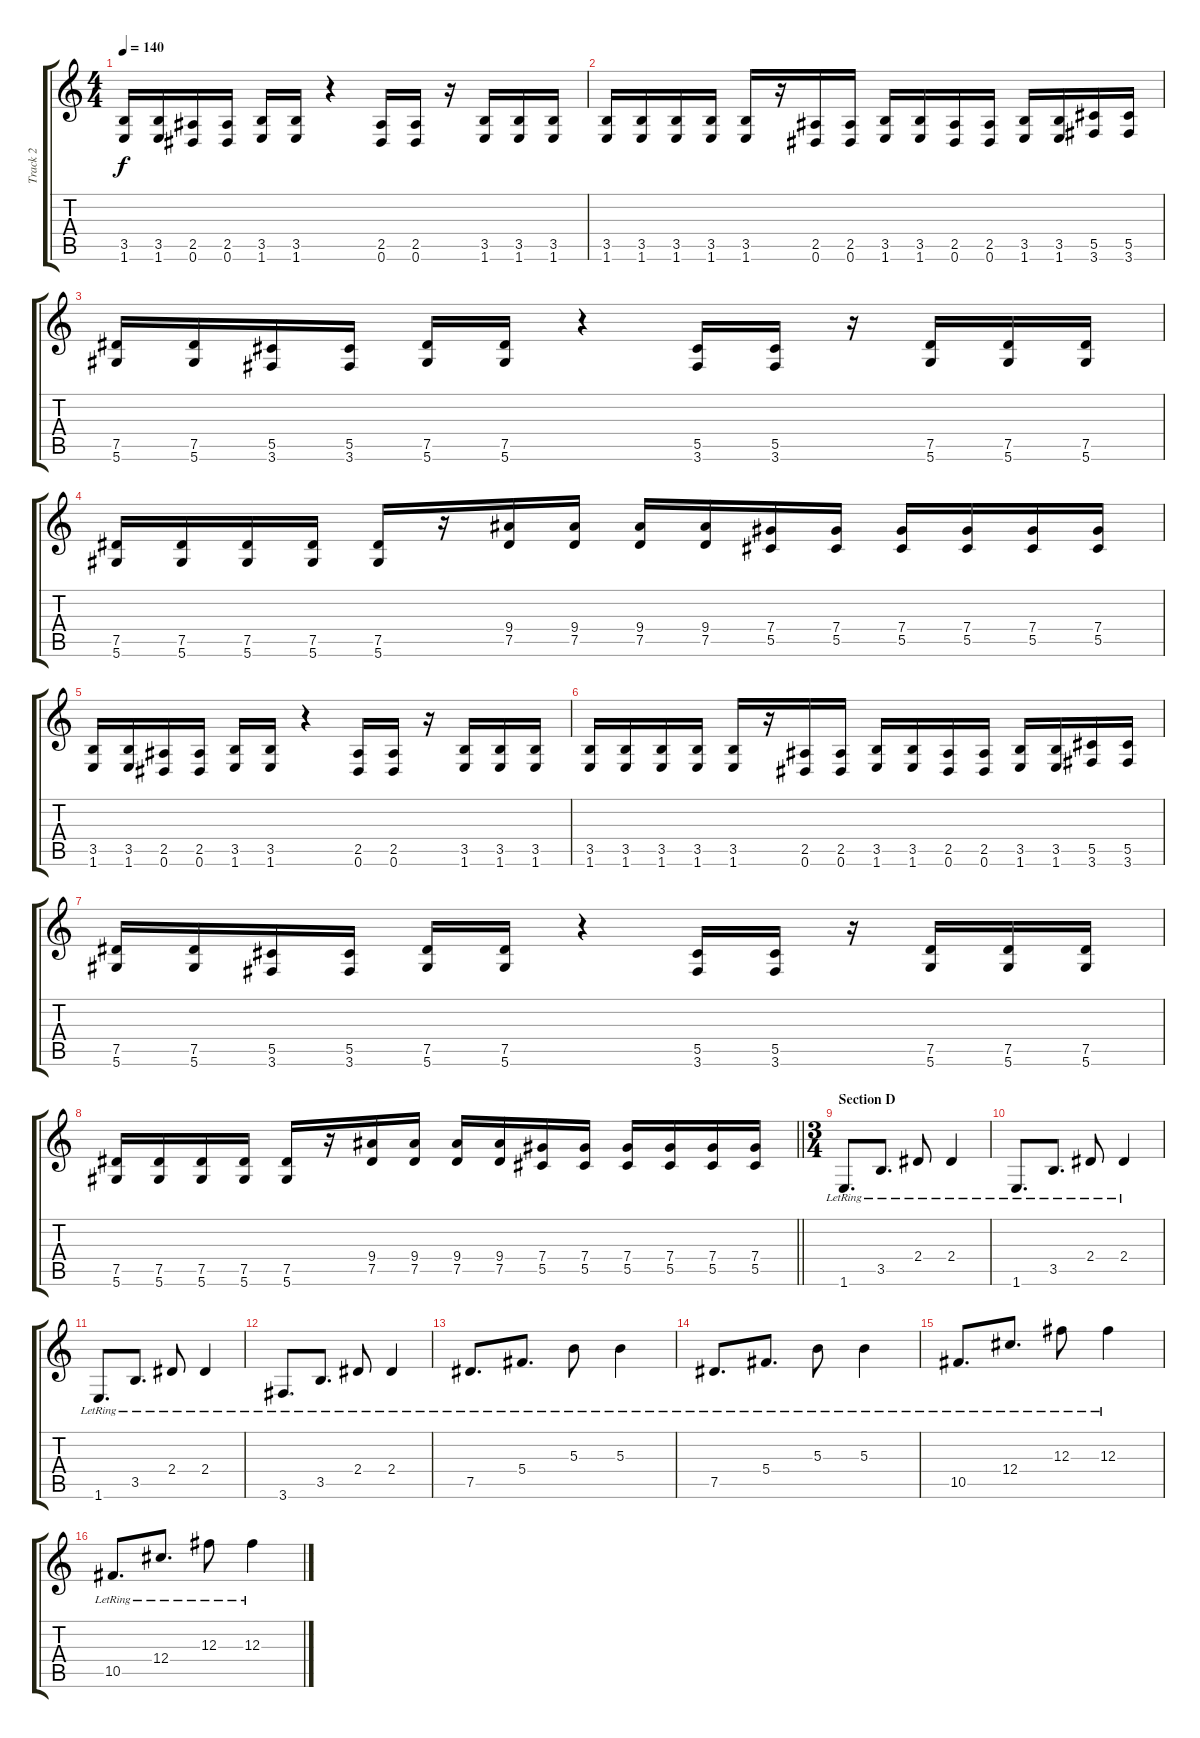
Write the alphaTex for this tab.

\track ("Track 2" "Track 2") {instrument electricguitarjazz}
\staff {score tabs}
\tuning (Eb4 Bb3 Gb3 Db3 Ab2 Eb2) {hide}
\ts (4 4)
\tempo 140
\clef g2
\ks c
(3.5 1.6).16{dy f} (3.5 1.6).16 (2.5 0.6).16 (2.5 0.6).16 (3.5 1.6).16 (3.5 1.6).16 r.4 (2.5 0.6).16 (2.5 0.6).16 r.16 (3.5 1.6).16 (3.5 1.6).16 (3.5 1.6).16 |
(3.5 1.6).16 (3.5 1.6).16 (3.5 1.6).16 (3.5 1.6).16 (3.5 1.6).16 r.16 (2.5 0.6).16 (2.5 0.6).16 (3.5 1.6).16 (3.5 1.6).16 (2.5 0.6).16 (2.5 0.6).16 (3.5 1.6).16 (3.5 1.6).16 (5.5 3.6).16 (5.5 3.6).16 |
(7.5 5.6).16 (7.5 5.6).16 (5.5 3.6).16 (5.5 3.6).16 (7.5 5.6).16 (7.5 5.6).16 r.4 (5.5 3.6).16 (5.5 3.6).16 r.16 (7.5 5.6).16 (7.5 5.6).16 (7.5 5.6).16 |
(7.5 5.6).16 (7.5 5.6).16 (7.5 5.6).16 (7.5 5.6).16 (7.5 5.6).16 r.16 (9.4 7.5).16 (9.4 7.5).16 (9.4 7.5).16 (9.4 7.5).16 (7.4 5.5).16 (7.4 5.5).16 (7.4 5.5).16 (7.4 5.5).16 (7.4 5.5).16 (7.4 5.5).16 |
(3.5 1.6).16 (3.5 1.6).16 (2.5 0.6).16 (2.5 0.6).16 (3.5 1.6).16 (3.5 1.6).16 r.4 (2.5 0.6).16 (2.5 0.6).16 r.16 (3.5 1.6).16 (3.5 1.6).16 (3.5 1.6).16 |
(3.5 1.6).16 (3.5 1.6).16 (3.5 1.6).16 (3.5 1.6).16 (3.5 1.6).16 r.16 (2.5 0.6).16 (2.5 0.6).16 (3.5 1.6).16 (3.5 1.6).16 (2.5 0.6).16 (2.5 0.6).16 (3.5 1.6).16 (3.5 1.6).16 (5.5 3.6).16 (5.5 3.6).16 |
(7.5 5.6).16 (7.5 5.6).16 (5.5 3.6).16 (5.5 3.6).16 (7.5 5.6).16 (7.5 5.6).16 r.4 (5.5 3.6).16 (5.5 3.6).16 r.16 (7.5 5.6).16 (7.5 5.6).16 (7.5 5.6).16 |
\barLineRight lightlight
(7.5 5.6).16 (7.5 5.6).16 (7.5 5.6).16 (7.5 5.6).16 (7.5 5.6).16 r.16 (9.4 7.5).16 (9.4 7.5).16 (9.4 7.5).16 (9.4 7.5).16 (7.4 5.5).16 (7.4 5.5).16 (7.4 5.5).16 (7.4 5.5).16 (7.4 5.5).16 (7.4 5.5).16 |
\ts (3 4)
\section ("" "Section D")
1.6{lr}.8{d} 3.5{lr}.8{d} 2.4{lr}.8 2.4{lr}.4 |
1.6{lr}.8{d} 3.5{lr}.8{d} 2.4{lr}.8 2.4{lr}.4 |
1.6{lr}.8{d} 3.5{lr}.8{d} 2.4{lr}.8 2.4{lr}.4 |
3.6{lr}.8{d} 3.5{lr}.8{d} 2.4{lr}.8 2.4{lr}.4 |
7.5{lr}.8{d} 5.4{lr}.8{d} 5.3{lr}.8 5.3{lr}.4 |
7.5{lr}.8{d} 5.4{lr}.8{d} 5.3{lr}.8 5.3{lr}.4 |
10.5{lr}.8{d} 12.4{lr}.8{d} 12.3{lr}.8 12.3{lr}.4 |
10.5{lr}.8{d} 12.4{lr}.8{d} 12.3{lr}.8 12.3{lr}.4
